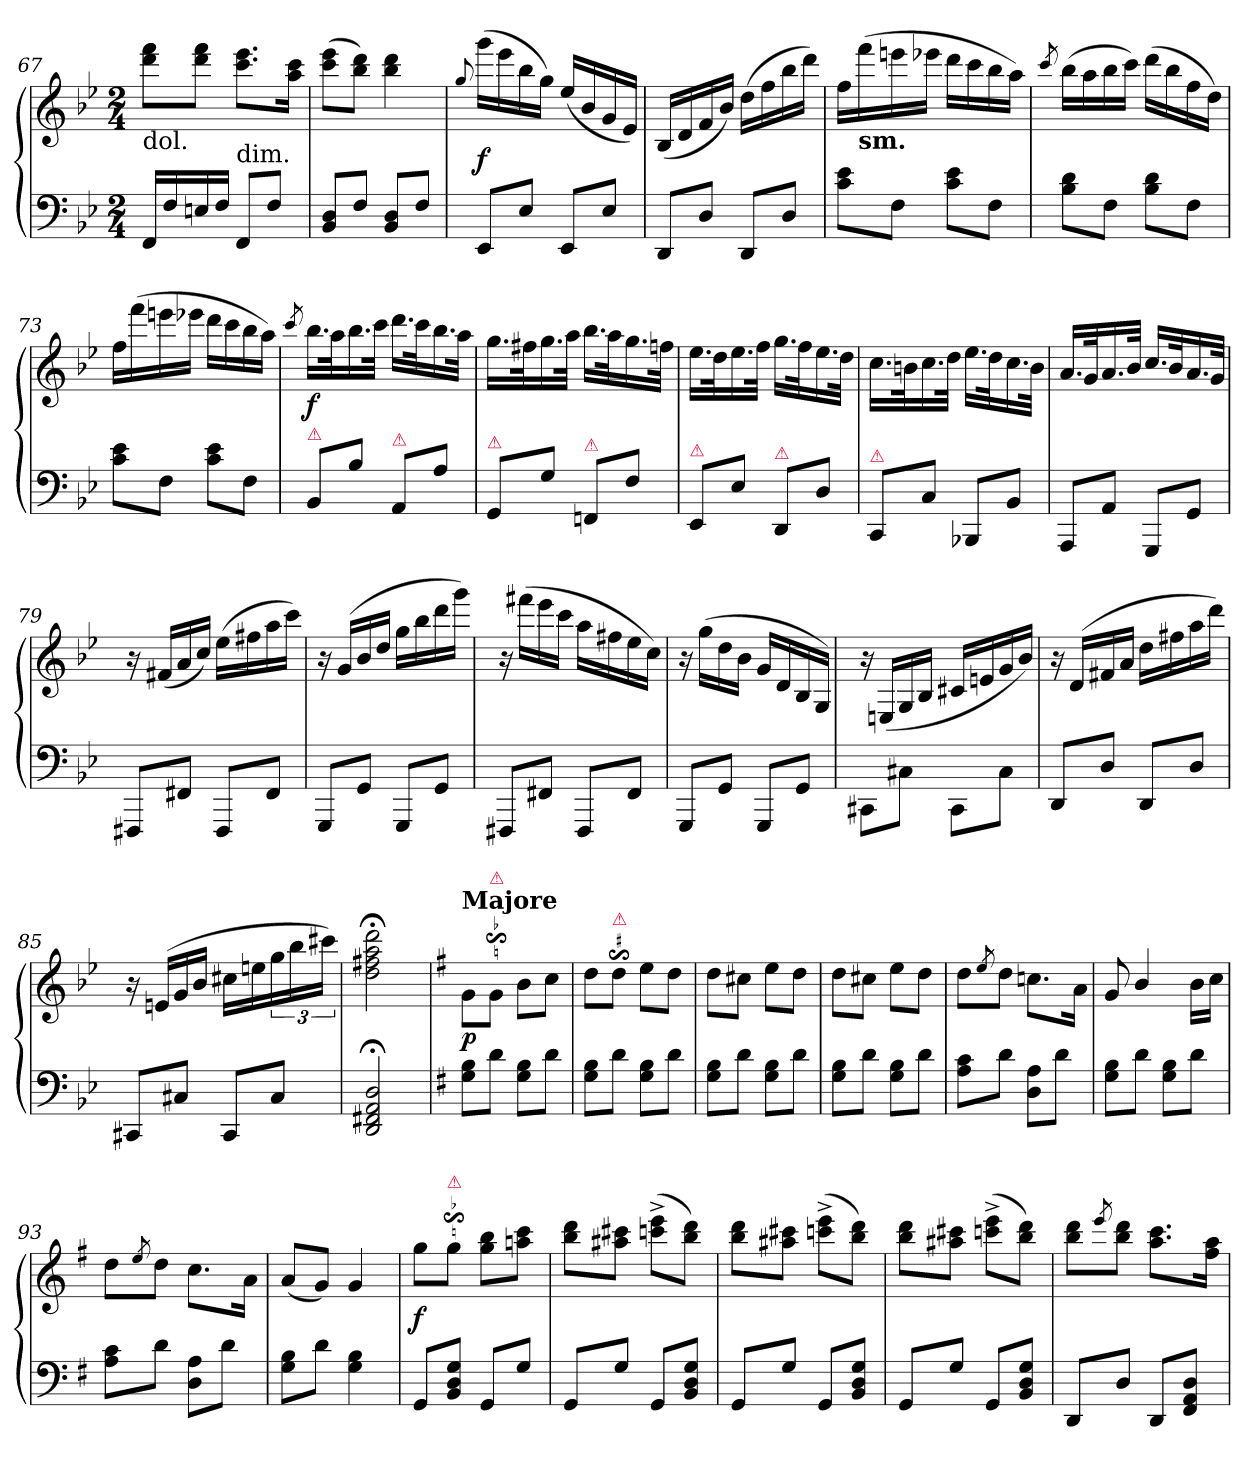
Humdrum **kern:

**kern	**kern	**dynam
*part1	*part1	*part1
*staff2	*staff1	*staff1/2
*clefF4	*clefG2	*
*k[b-e-]	*k[b-e-]	*
*M2/4	*M2/4	*
=67	=67	=67
!	!LO:TX:b:t=dol.	!
16FF/LL	8ddd\ 8fff\L	.
16F/	.	.
16En/	8ddd\ 8fff\J	.
16F/JJ	.	.
!	!LO:TX:c:t=dim.	!
8FF/L	8.ccc\ 8.eee-\L	.
8F/J	.	.
.	16aa\ 16ccc\Jk	.
=68	=68	=68
8BB-/ 8D/L	(8ccc\ 8eee-\L	.
8F/J	8bb-\ 8ddd\J)	.
8BB-/ 8D/L	4bb-\ 4ddd\	.
8F/J	.	.
=69	=69	=69
.	8qqgg/	.
8EE-/L	(16ggg\LL	f
.	16eee-\	.
8E-/J	16bb-\	.
.	16gg\JJ)	.
8EE-/L	(16ee-/LL	.
.	16b-/	.
8E-/J	16g/	.
.	16e-/JJ)	.
=70	=70	=70
8DD/L	(16B-/LL	.
.	16d/	.
8D/J	16f/	.
.	16b-/JJ)	.
8DD/L	(16dd\LL	.
.	16ff\	.
8D/J	16bb-\	.
.	16ddd\JJ)	.
=71	=71	=71
8c\ 8e-\L	16ff\LL	.
!	!LO:TX:b:B:t=sm.	!
.	(16fff\	.
8F\J	16eeen\	.
.	16eee-X\JJ	.
8c\ 8e-\L	16ddd\LL	.
.	16ccc\	.
8F\J	16bb-\	.
.	16aa\JJ)	.
=72	=72	=72
.	8qccc/	.
8B-\ 8d\L	(16bb-\LL	.
.	16aa\	.
8F\J	16bb-\	.
.	16ccc\JJ)	.
8B-\ 8d\L	(16ddd\LL	.
.	16bb-\	.
8F\J	16ff\	.
.	16dd\JJ)	.
=73	=73	=73
8c\ 8e-\L	16ff\LL	.
.	(16fff\	.
8F\J	16eeen\	.
.	16eee-X\JJ	.
8c\ 8e-\L	16ddd\LL	.
.	16ccc\	.
8F\J	16bb-\	.
.	16aa\JJ)	.
=74	=74	=74
.	8qccc/	.
!LO:TX:a:color=crimson:t=⚠	!	!
8BB-/L	16.bb-\LL	f
.	32aa\K	.
8B-\J	16.bb-\	.
.	32ccc\JJk	.
!LO:TX:a:color=crimson:t=⚠	!	!
8AA/L	16.ddd\LL	.
.	32ccc\K	.
8A\J	16.bb-\	.
.	32aa\JJk	.
=75	=75	=75
!LO:TX:a:color=crimson:t=⚠	!	!
8GG/L	16.gg\LL	.
.	32ff#X\K	.
8G\J	16.gg\	.
.	32aa\JJk	.
!LO:TX:a:color=crimson:t=⚠	!	!
8FFn/L	16.bb-\LL	.
.	32aa\K	.
8F\J	16.gg\	.
.	32ffn\JJk	.
=76	=76	=76
!LO:TX:a:color=crimson:t=⚠	!	!
8EE-/L	16.ee-\LL	.
.	32dd\K	.
8E-\J	16.ee-\	.
.	32ff\JJk	.
!LO:TX:a:color=crimson:t=⚠	!	!
8DD/L	16.gg\LL	.
.	32ff\K	.
8D\J	16.ee-\	.
.	32dd\JJk	.
=77	=77	=77
!LO:TX:a:color=crimson:t=⚠	!	!
8CC/L	16.cc\LL	.
.	32bn\K	.
8C\J	16.cc\	.
.	32dd\JJk	.
8BBB-X/L	16.ee-\LL	.
.	32dd\K	.
8BB-/J	16.cc\	.
.	32b\JJk	.
=78	=78	=78
8AAA/L	16.a/LL	.
.	32g/K	.
8AA/J	16.a/	.
.	32b-/JJk	.
8GGG/L	16.cc/LL	.
.	32b-/K	.
8GG/J	16.a/	.
.	32g/JJk	.
=79	=79	=79
8FFF#X/L	16r	.
.	(16f#X/LL	.
8FF#X/J	16a/	.
.	16cc/JJ)	.
8FFF#/L	(16ee-\LL	.
.	16ff#X\	.
8FF#/J	16aa\	.
.	16ccc\JJ)	.
=80	=80	=80
8GGG/L	16r	.
.	(16g/LL	.
8GG/J	16b-/	.
.	16dd/JJ	.
8GGG/L	16gg\LL	.
.	16bb-\	.
8GG/J	16ddd\	.
.	16ggg\JJ)	.
=81	=81	=81
8FFF#X/L	16r	.
.	(16fff#X\LL	.
8FF#X/J	16eee-\	.
.	16ccc\JJ	.
8FFF#/L	16aa\LL	.
.	16ff#X\	.
8FF#/J	16ee-\	.
.	16cc\JJ)	.
=82	=82	=82
8GGG/L	16r	.
.	(>16gg\LL	.
8GG/J	16dd\	.
.	16b-\JJ	.
8GGG/L	16g/LL	.
.	16d/	.
8GG/J	16B-/	.
.	16G/JJ)	.
=83	=83	=83
8CC#X\L	16r	.
.	(16En/LL	.
8C#X\J	16G/	.
.	16B-/JJ	.
8CC#\L	16c#X/LL	.
.	16en/	.
8C#\J	16g/	.
.	16b-/JJ)	.
=84	=84	=84
8DD/L	16r	.
.	(16d/LL	.
8D/J	16f#X/	.
.	16a/JJ	.
8DD/L	16dd\LL	.
.	16ff#X\	.
8D/J	16aa\	.
.	16ddd\JJ)	.
=85	=85	=85
8CC#X/L	16r	.
.	(16en/LL	.
8C#X/J	16g/	.
.	16b-/JJ	.
8CC#/L	16cc#X\LL	.
.	16een\	.
8C#/J	24gg\	.
.	24bb-\	.
.	24ccc#X\JJ)	.
=86	=86	=86
2DD;</ 2FF#X;</ 2AA;</ 2D;</	2dd;<\ 2ff#X;<\ 2aa;<\ 2ddd;<\	.
=87	=87	=87
*k[f#]	*k[f#]	*
!	!LO:TX:a:B:t=Majore	!
8G\ 8B\L	8g\L	p
!	!LO:TX:a:color=crimson:t=⚠	!
8d\J	8gs$Ss\J	.
8G\ 8B\L	8b\L	.
8d\J	8cc\J	.
=88	=88	=88
8G\ 8B\L	8dd\L	.
!	!LO:TX:a:color=crimson:t=⚠	!
!	!LO:TURN:uacc=#	!
8d\J	8dds$SS\J	.
8G\ 8B\L	8ee\L	.
8d\J	8dd\J	.
=89	=89	=89
8G\ 8B\L	8dd\L	.
8d\J	8cc#X\J	.
8G\ 8B\L	8ee\L	.
8d\J	8dd\J	.
=90	=90	=90
8G\ 8B\L	8dd\L	.
8d\J	8cc#X\J	.
8G\ 8B\L	8ee\L	.
8d\J	8dd\J	.
=91	=91	=91
8A\ 8c\L	8dd\L	.
.	8qee/	.
8d\J	8dd\J	.
8D\ 8A\L	8.ccn\L	.
8d\J	.	.
.	16a\Jk	.
=92	=92	=92
8G\ 8B\L	8g/	.
8d\J	4b/	.
8G\ 8B\L	.	.
8d\J	16b\LL	.
.	16cc\JJ	.
=93	=93	=93
8A\ 8c\L	8dd\L	.
.	8qee/	.
8d\J	8dd\J	.
8D\ 8A\L	8.cc\L	.
8d\J	.	.
.	16a\Jk	.
=94	=94	=94
8G\ 8B\L	(8a/L	.
8d\J	8g/J)	.
4G\ 4B\	4g/	.
=95	=95	=95
8GG/L	8gg\L	f
!	!LO:TX:a:color=crimson:t=⚠	!
8BB/ 8D/ 8G/J	8ggs$Ss\J	.
8GG/L	8gg\ 8bb\L	.
8G/J	8aa\ 8ccc\J	.
=96	=96	=96
8GG/L	8bb\ 8ddd\L	.
8G/J	8aa#X\ 8ccc#X\J	.
8GG/L	(8cccn^<\ 8eee^<\L	.
8BB/ 8D/ 8G/J	8bb\ 8ddd\J)	.
=97	=97	=97
8GG/L	8bb\ 8ddd\L	.
8G/J	8aa#X\ 8ccc#X\J	.
8GG/L	(8cccn^<\ 8eee^<\L	.
8BB/ 8D/ 8G/J	8bb\ 8ddd\J)	.
=98	=98	=98
8GG/L	8bb\ 8ddd\L	.
8G/J	8aa#X\ 8ccc#X\J	.
8GG/L	(8cccn^<\ 8eee^<\L	.
8BB/ 8D/ 8G/J	8bb\ 8ddd\J)	.
=99	=99	=99
8DD/L	8bb\ 8ddd\L	.
.	8qeee/	.
8D/J	8bb\ 8ddd\J	.
8DD/L	8.aa\ 8.ccc\L	.
8FF#/ 8AA/ 8D/J	.	.
.	16ff#\ 16aa\Jk	.
=	=	=
*-	*-	*-
